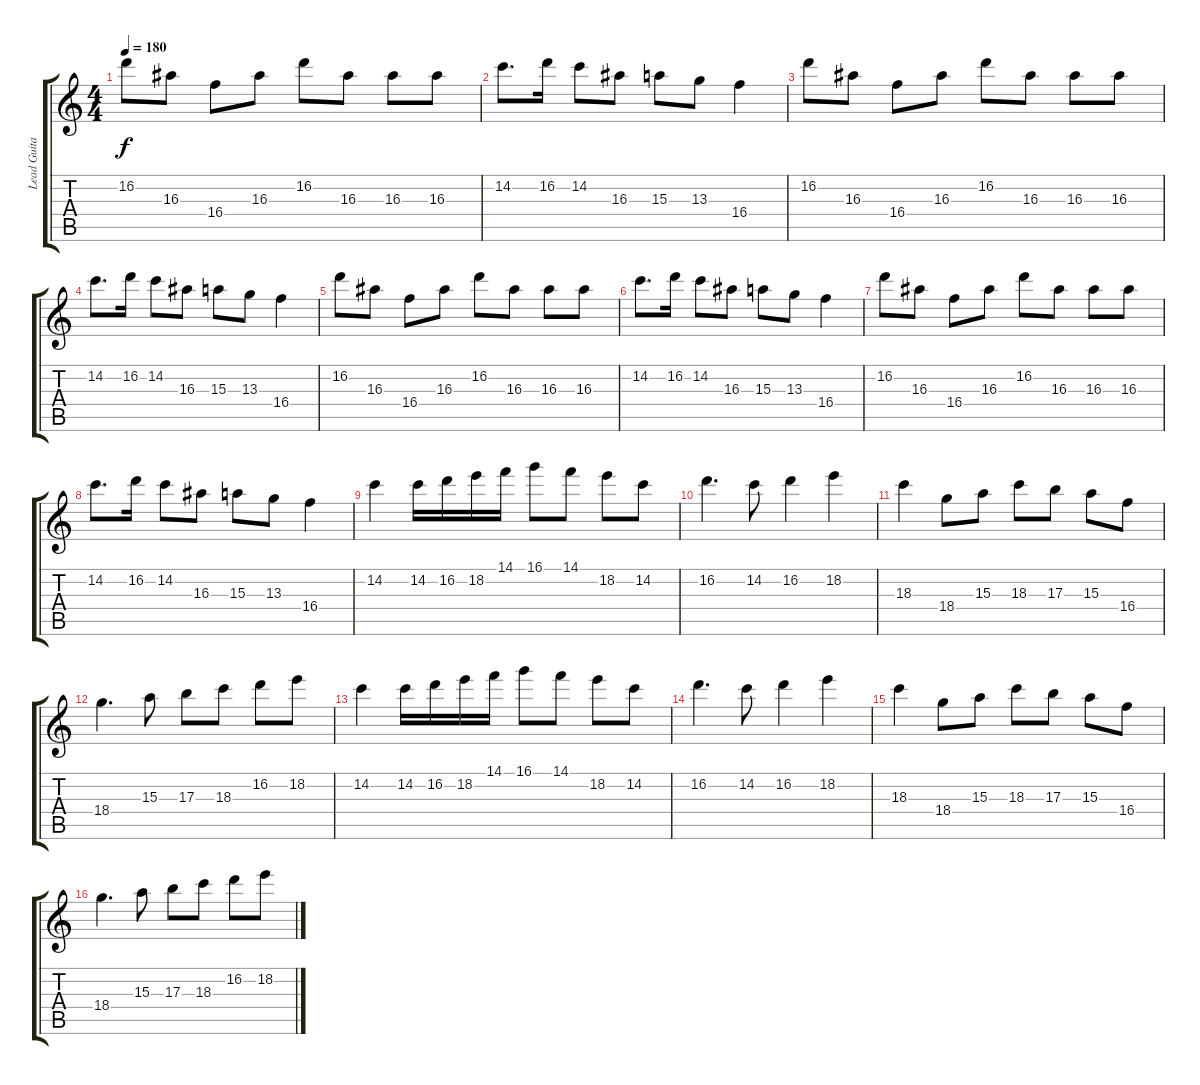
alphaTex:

\track ("Lead Guitar" "Lead Guita") {instrument distortionguitar}
\staff {score tabs}
\tuning (Eb4 Bb3 Gb3 Db3 Ab2 Eb2) {hide}
\ts (4 4)
\tempo 180
\clef g2
\ks c
16.2.8{dy f} 16.3.8 16.4.8 16.3.8 16.2.8 16.3.8 16.3.8 16.3.8 |
14.2.8{d} 16.2.16 14.2.8 16.3.8 15.3.8 13.3.8 16.4.4 |
16.2.8 16.3.8 16.4.8 16.3.8 16.2.8 16.3.8 16.3.8 16.3.8 |
14.2.8{d} 16.2.16 14.2.8 16.3.8 15.3.8 13.3.8 16.4.4 |
16.2.8 16.3.8 16.4.8 16.3.8 16.2.8 16.3.8 16.3.8 16.3.8 |
14.2.8{d} 16.2.16 14.2.8 16.3.8 15.3.8 13.3.8 16.4.4 |
16.2.8 16.3.8 16.4.8 16.3.8 16.2.8 16.3.8 16.3.8 16.3.8 |
14.2.8{d} 16.2.16 14.2.8 16.3.8 15.3.8 13.3.8 16.4.4 |
14.2.4 14.2.16 16.2.16 18.2.16 14.1.16 16.1.8 14.1.8 18.2.8 14.2.8 |
16.2.4{d} 14.2.8 16.2.4 18.2.4 |
18.3.4 18.4.8 15.3.8 18.3.8 17.3.8 15.3.8 16.4.8 |
18.4.4{d} 15.3.8 17.3.8 18.3.8 16.2.8 18.2.8 |
14.2.4 14.2.16 16.2.16 18.2.16 14.1.16 16.1.8 14.1.8 18.2.8 14.2.8 |
16.2.4{d} 14.2.8 16.2.4 18.2.4 |
18.3.4 18.4.8 15.3.8 18.3.8 17.3.8 15.3.8 16.4.8 |
18.4.4{d} 15.3.8 17.3.8 18.3.8 16.2.8 18.2.8
